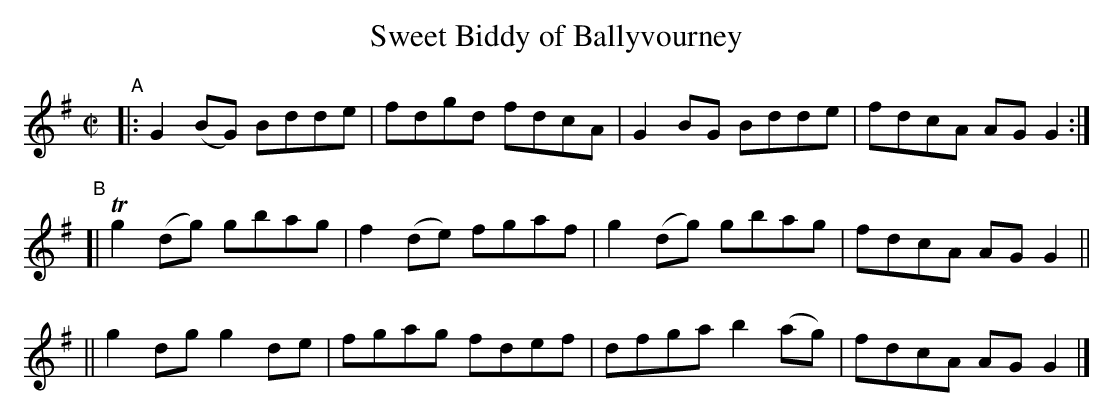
X:1
T: Sweet Biddy of Ballyvourney
M: C|
L: 1/8
K: G
"^A"\
|: G2(BG) Bdde | fdgd fdcA | G2BG Bdde | fdcA AGG2 :|
"^B"\
[| Tg2(dg) gbag | f2(de) fgaf | g2(dg) gbag | fdcA AGG2 ||
|| g2dg g2de | fgag fdef | dfga b2(ag) | fdcA AGG2 |]
